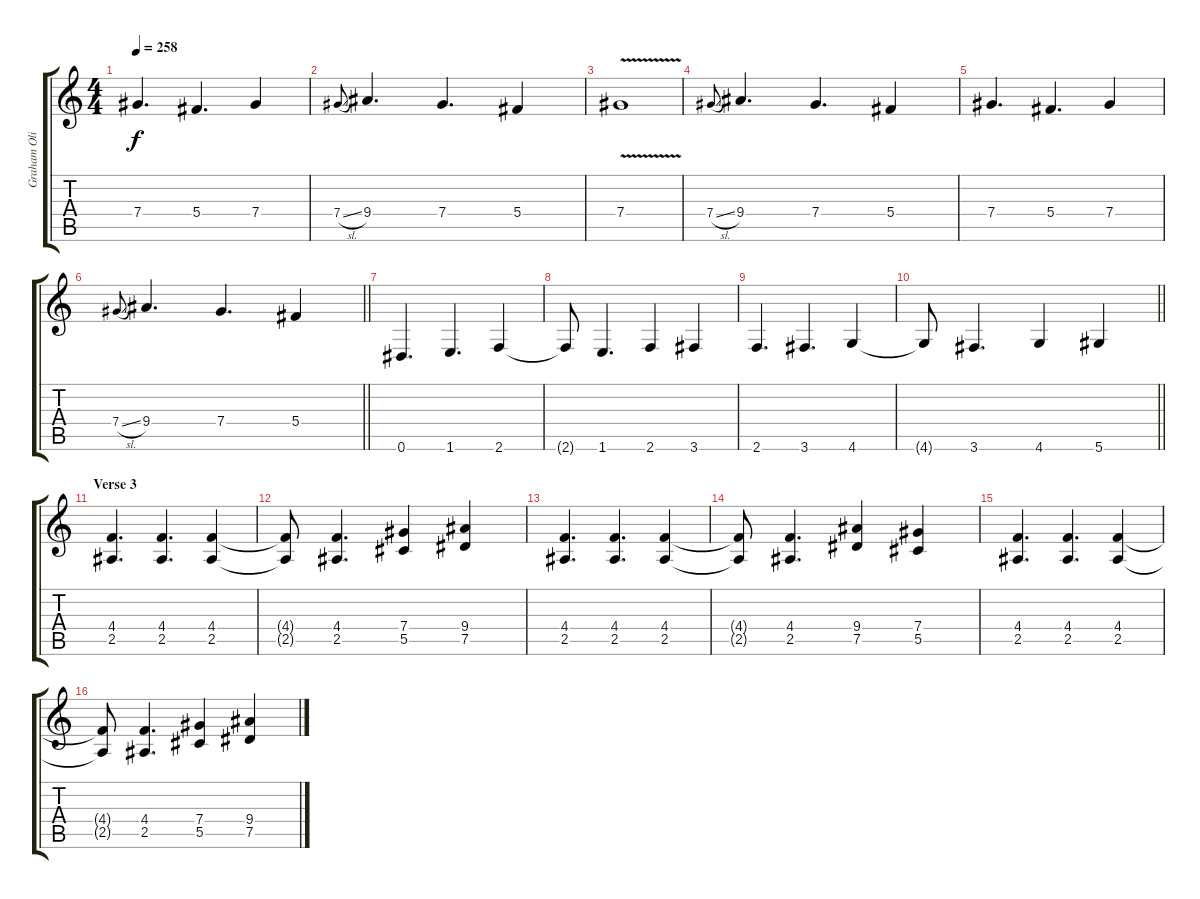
\track ("Graham Oliver" "Graham Oli") {instrument overdrivenguitar}
\staff {score tabs}
\tuning (Eb4 Bb3 Gb3 Db3 Ab2 Eb2) {hide}
\ts (4 4)
\tempo 258
\clef g2
\ks c
7.4.4{d dy f} 5.4.4{d} 7.4.4 |
7.4{sl}.8{gr onbeat} 9.4.4{d} 7.4.4{d} 5.4.4 |
7.4{v}.1 |
7.4{sl}.8{gr onbeat} 9.4.4{d} 7.4.4{d} 5.4.4 |
7.4.4{d} 5.4.4{d} 7.4.4 |
\barLineRight lightlight
7.4{sl}.8{gr onbeat} 9.4.4{d} 7.4.4{d} 5.4.4 |
0.6.4{d} 1.6.4{d} 2.6.4 |
2.6{t}.8 1.6.4{d} 2.6.4 3.6.4 |
2.6.4{d} 3.6.4{d} 4.6.4 |
\barLineRight lightlight
4.6{t}.8 3.6.4{d} 4.6.4 5.6.4 |
\section ("" "Verse 3")
(4.4 2.5).4{d} (4.4 2.5).4{d} (4.4 2.5).4 |
(4.4{t} 2.5{t}).8 (4.4 2.5).4{d} (7.4 5.5).4 (9.4 7.5).4 |
(4.4 2.5).4{d} (4.4 2.5).4{d} (4.4 2.5).4 |
(4.4{t} 2.5{t}).8 (4.4 2.5).4{d} (9.4 7.5).4 (7.4 5.5).4 |
(4.4 2.5).4{d} (4.4 2.5).4{d} (4.4 2.5).4 |
(4.4{t} 2.5{t}).8 (4.4 2.5).4{d} (7.4 5.5).4 (9.4 7.5).4
